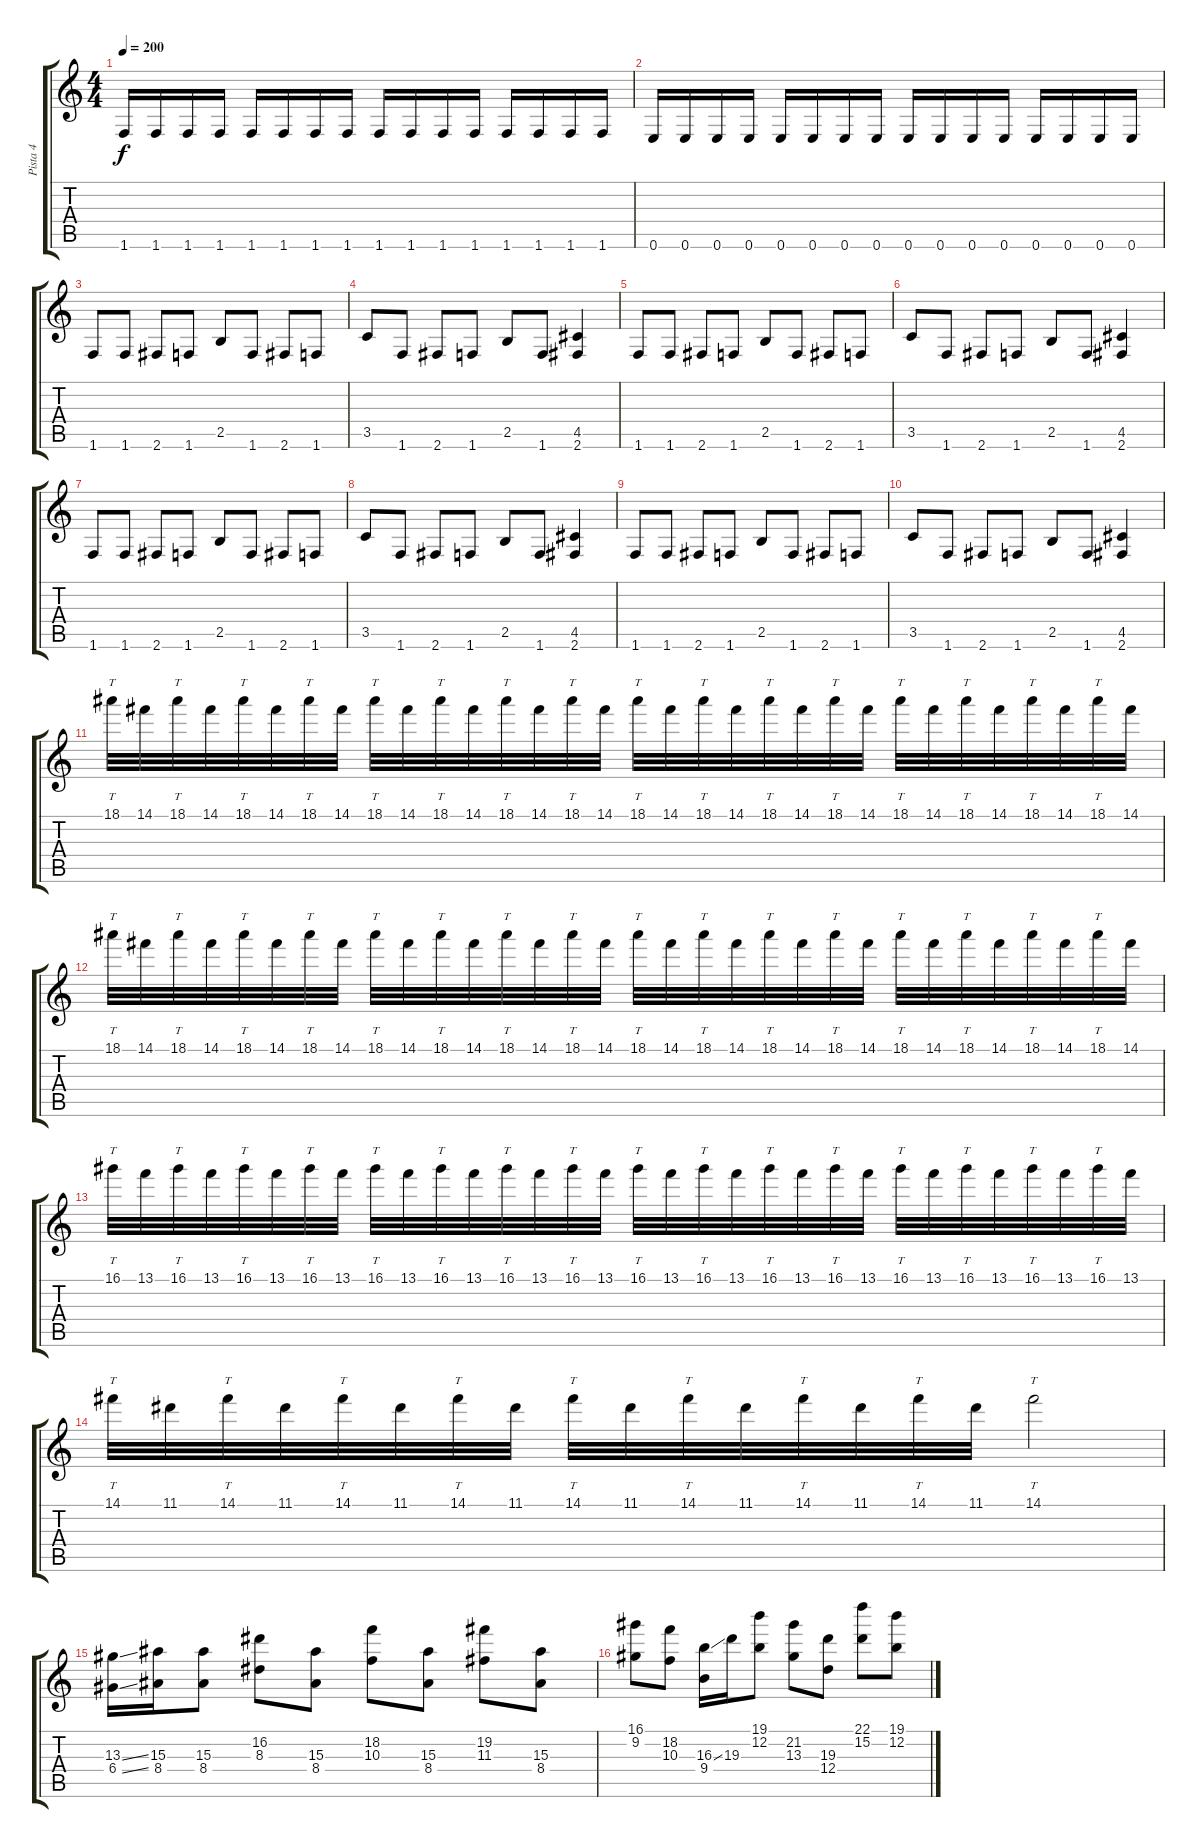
\track ("Pista 4" "Pista 4") {instrument distortionguitar}
\staff {score tabs}
\tuning (E4 B3 G3 D3 A2 E2) {hide}
\ts (4 4)
\tempo 200
\clef g2
\ks c
1.6.16{dy f} 1.6.16 1.6.16 1.6.16 1.6.16 1.6.16 1.6.16 1.6.16 1.6.16 1.6.16 1.6.16 1.6.16 1.6.16 1.6.16 1.6.16 1.6.16 |
0.6.16 0.6.16 0.6.16 0.6.16 0.6.16 0.6.16 0.6.16 0.6.16 0.6.16 0.6.16 0.6.16 0.6.16 0.6.16 0.6.16 0.6.16 0.6.16 |
1.6.8 1.6.8 2.6.8 1.6.8 2.5.8 1.6.8 2.6.8 1.6.8 |
3.5.8 1.6.8 2.6.8 1.6.8 2.5.8 1.6.8 (4.5 2.6).4 |
1.6.8 1.6.8 2.6.8 1.6.8 2.5.8 1.6.8 2.6.8 1.6.8 |
3.5.8 1.6.8 2.6.8 1.6.8 2.5.8 1.6.8 (4.5 2.6).4 |
1.6.8 1.6.8 2.6.8 1.6.8 2.5.8 1.6.8 2.6.8 1.6.8 |
3.5.8 1.6.8 2.6.8 1.6.8 2.5.8 1.6.8 (4.5 2.6).4 |
1.6.8 1.6.8 2.6.8 1.6.8 2.5.8 1.6.8 2.6.8 1.6.8 |
3.5.8 1.6.8 2.6.8 1.6.8 2.5.8 1.6.8 (4.5 2.6).4 |
18.1.32{tt} 14.1.32 18.1.32{tt} 14.1.32 18.1.32{tt} 14.1.32 18.1.32{tt} 14.1.32 18.1.32{tt} 14.1.32 18.1.32{tt} 14.1.32 18.1.32{tt} 14.1.32 18.1.32{tt} 14.1.32 18.1.32{tt} 14.1.32 18.1.32{tt} 14.1.32 18.1.32{tt} 14.1.32 18.1.32{tt} 14.1.32 18.1.32{tt} 14.1.32 18.1.32{tt} 14.1.32 18.1.32{tt} 14.1.32 18.1.32{tt} 14.1.32 |
18.1.32{tt} 14.1.32 18.1.32{tt} 14.1.32 18.1.32{tt} 14.1.32 18.1.32{tt} 14.1.32 18.1.32{tt} 14.1.32 18.1.32{tt} 14.1.32 18.1.32{tt} 14.1.32 18.1.32{tt} 14.1.32 18.1.32{tt} 14.1.32 18.1.32{tt} 14.1.32 18.1.32{tt} 14.1.32 18.1.32{tt} 14.1.32 18.1.32{tt} 14.1.32 18.1.32{tt} 14.1.32 18.1.32{tt} 14.1.32 18.1.32{tt} 14.1.32 |
16.1.32{tt} 13.1.32 16.1.32{tt} 13.1.32 16.1.32{tt} 13.1.32 16.1.32{tt} 13.1.32 16.1.32{tt} 13.1.32 16.1.32{tt} 13.1.32 16.1.32{tt} 13.1.32 16.1.32{tt} 13.1.32 16.1.32{tt} 13.1.32 16.1.32{tt} 13.1.32 16.1.32{tt} 13.1.32 16.1.32{tt} 13.1.32 16.1.32{tt} 13.1.32 16.1.32{tt} 13.1.32 16.1.32{tt} 13.1.32 16.1.32{tt} 13.1.32 |
14.1.32{tt} 11.1.32 14.1.32{tt} 11.1.32 14.1.32{tt} 11.1.32 14.1.32{tt} 11.1.32 14.1.32{tt} 11.1.32 14.1.32{tt} 11.1.32 14.1.32{tt} 11.1.32 14.1.32{tt} 11.1.32 14.1.2{tt} |
(13.3{ss} 6.4{ss}).16 (15.3 8.4).16 (15.3 8.4).8 (16.2 8.3).8 (15.3 8.4).8 (18.2 10.3).8 (15.3 8.4).8 (19.2 11.3).8 (15.3 8.4).8 |
(16.1 9.2).8 (18.2 10.3).8 (16.3{ss} 9.4).16 19.3.16 (19.1 12.2).8 (21.2 13.3).8 (19.3 12.4).8 (22.1 15.2).8 (19.1 12.2).8
